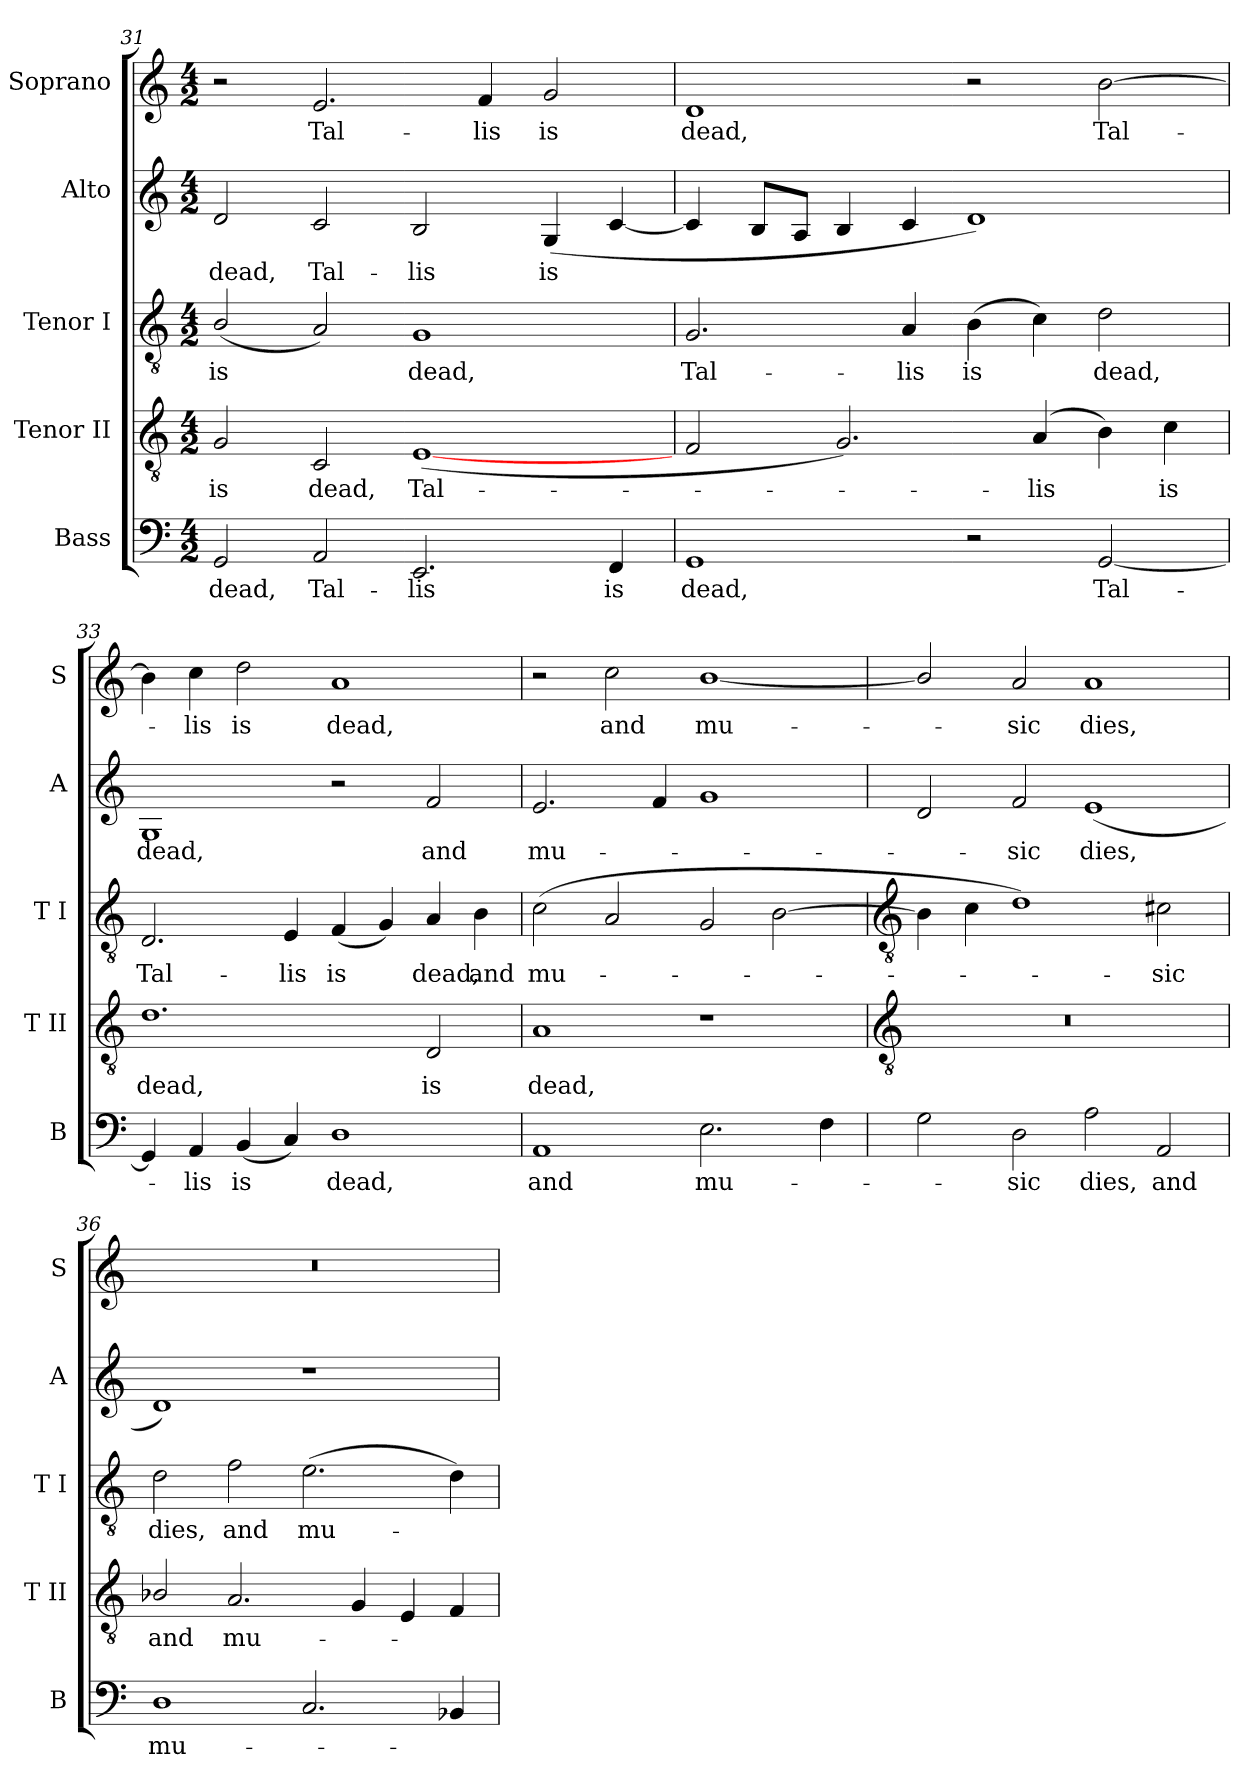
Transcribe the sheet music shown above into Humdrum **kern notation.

**kern	**text	**kern	**text	**kern	**text	**kern	**text	**kern	**text
*part5	*part5	*part4	*part4	*part3	*part3	*part2	*part2	*part1	*part1
*staff5	*staff5	*staff4	*staff4	*staff3	*staff3	*staff2	*staff2	*staff1	*staff1
*I"Bass	*	*I"Tenor II	*	*I"Tenor I	*	*I"Alto	*	*I"Soprano	*
*I'B	*	*I'T II	*	*I'T I	*	*I'A	*	*I'S	*
!!LO:LB:g=z
*clefF4	*	*clefGv2	*	*clefGv2	*	*clefG2	*	*clefG2	*
*k[]	*	*k[]	*	*k[]	*	*k[]	*	*k[]	*
*C:	*	*C:	*	*C:	*	*C:	*	*C:	*
*M4/2	*	*M4/2	*	*M4/2	*	*M4/2	*	*M4/2	*
=31	=31	=31	=31	=31	=31	=31	=31	=31	=31
!	!LO:LY:b	!	!LO:LY:b	!	!LO:LY:b	!	!LO:LY:b	!	!
2GG	dead,	2G	is	(<2B/	is	2d	dead,	2r	.
!	!LO:LY:b	!	!LO:LY:b	!	!	!	!LO:LY:b	!	!LO:LY:b
2AA	Tal-	2C	dead,	2A)	.	2c	Tal-	2.e	Tal-
!	!LO:LY:b	!	!LO:LY:b	!	!LO:LY:b	!	!LO:LY:b	!	!
2.EE	-lis	(<[1E	Tal-	1G	dead,	2B	-lis	.	.
!	!	!	!	!	!	!	!	!	!LO:LY:b
.	.	.	.	.	.	.	.	4f	-lis
!	!	!	!	!	!	!	!LO:LY:b	!	!LO:LY:b
.	.	.	.	.	.	(<4G	is	2g	is
!	!LO:LY:b	!	!	!	!	!	!	!	!
4FF	is	.	.	.	.	[4c	.	.	.
=32	=32	=32	=32	=32	=32	=32	=32	=32	=32
!	!LO:LY:b	!	!	!	!LO:LY:b	!	!	!	!LO:LY:b
1GG	dead,	2F	.	2.G	Tal-	4c]	.	1d	dead,
.	.	.	.	.	.	8BL	.	.	.
.	.	.	.	.	.	8AJ	.	.	.
.	.	2.G)	.	.	.	4B	.	.	.
!	!	!	!	!	!LO:LY:b	!	!	!	!
.	.	.	.	4A	-lis	4c	.	.	.
!	!	!	!	!	!LO:LY:b	!	!	!	!
2r	.	.	.	(>4B	is	1d)	.	2r	.
!	!	!	!LO:LY:b	!	!	!	!	!	!
.	.	(<4A	lis	4c)	.	.	.	.	.
!	!LO:LY:b	!	!	!	!LO:LY:b	!	!	!	!LO:LY:b
[2GG	Tal-	4B)	.	2d	dead,	.	.	[2b	Tal-
!	!	!	!LO:LY:b	!	!	!	!	!	!
.	.	4c	is	.	.	.	.	.	.
=33	=33	=33	=33	=33	=33	=33	=33	=33	=33
!	!	!	!LO:LY:b	!	!LO:LY:b	!	!LO:LY:b	!	!
4GG]	.	1.d	dead,	2.D	Tal-	1G	dead,	4b]	.
!	!LO:LY:b	!	!	!	!	!	!	!	!LO:LY:b
4AA	lis	.	.	.	.	.	.	4cc	lis
!	!LO:LY:b	!	!	!	!	!	!	!	!LO:LY:b
(<4BB	is	.	.	.	.	.	.	2dd	is
!	!	!	!	!	!LO:LY:b	!	!	!	!
4C)	.	.	.	4E	-lis	.	.	.	.
!	!LO:LY:b	!	!	!	!LO:LY:b	!	!	!	!LO:LY:b
1D	dead,	.	.	(<4F	is	2r	.	1a	dead,
.	.	.	.	4G)	.	.	.	.	.
!	!	!	!LO:LY:b	!	!LO:LY:b	!	!LO:LY:b	!	!
.	.	2D	is	4A	dead,	2f	and	.	.
!	!	!	!	!	!LO:LY:b	!	!	!	!
.	.	.	.	4B	and	.	.	.	.
=34	=34	=34	=34	=34	=34	=34	=34	=34	=34
!	!LO:LY:b	!	!LO:LY:b	!	!LO:LY:b	!	!LO:LY:b	!	!
1AA	and	1A	dead,	(>2c	mu-	2.e	mu-	2r	.
!	!	!	!	!	!	!	!	!	!LO:LY:b
.	.	.	.	2A	.	.	.	2cc	and
.	.	.	.	.	.	4f	.	.	.
!	!LO:LY:b	!	!	!	!	!	!	!	!LO:LY:b
2.E	mu-	1r	.	2G	.	1g	.	[1b/	mu-
.	.	.	.	[2B	.	.	.	.	.
4F	.	.	.	.	.	.	.	.	.
!!LO:LB:g=z
=35	=35	=35	=35	=35	=35	=35	=35	=35	=35
*	*	*clefGv2	*	*clefGv2	*	*	*	*	*
2G	.	0r	.	4B]	.	2d	.	2b/]	.
.	.	.	.	4c	.	.	.	.	.
!	!LO:LY:b	!	!	!	!	!	!LO:LY:b	!	!LO:LY:b
2D	sic	.	.	1d)	.	2f	sic	2a	sic
!	!LO:LY:b	!	!	!	!	!	!LO:LY:b	!	!LO:LY:b
2A	dies,	.	.	.	.	(<1e	dies,	1a	dies,
!	!LO:LY:b	!	!	!	!LO:LY:b	!	!	!	!
2AA	and	.	.	2c#X	sic	.	.	.	.
=36	=36	=36	=36	=36	=36	=36	=36	=36	=36
!	!LO:LY:b	!	!LO:LY:b	!	!LO:LY:b	!	!	!	!
1D	mu-	2B-X/	and	2d	dies,	1d)	.	0r	.
!	!	!	!LO:LY:b	!	!LO:LY:b	!	!	!	!
.	.	2.A	mu-	2f	and	.	.	.	.
!	!	!	!	!	!LO:LY:b	!	!	!	!
2.C	.	.	.	(>2.e	mu-	1r	.	.	.
.	.	4G	.	.	.	.	.	.	.
.	.	4E	.	.	.	.	.	.	.
4BB-X	.	4F	.	4d)	.	.	.	.	.
=	=	=	=	=	=	=	=	=	=
*-	*-	*-	*-	*-	*-	*-	*-	*-	*-
